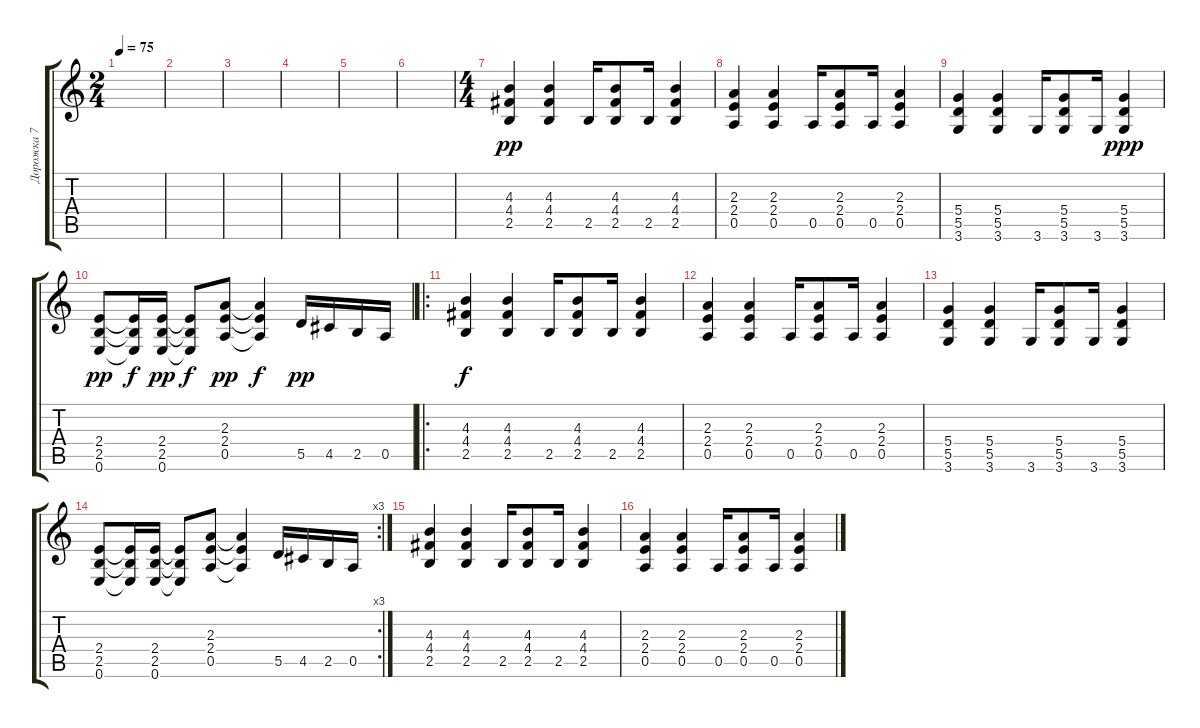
\track ("Дорожка 7" "Дорожка 7") {instrument distortionguitar}
\staff {score tabs}
\tuning (E4 B3 G3 D3 A2 E2) {hide}
\ts (2 4)
\tempo 75
\clef g2
\ks c
|
|
|
|
|
|
\ts (4 4)
(4.3 4.4 2.5).4{dy pp} (4.3 4.4 2.5).4 2.5.16 (4.3 4.4 2.5).8 2.5.16 (4.3 4.4 2.5).4 |
(2.3 2.4 0.5).4 (2.3 2.4 0.5).4 0.5.16 (2.3 2.4 0.5).8 0.5.16 (2.3 2.4 0.5).4 |
(5.4 5.5 3.6).4 (5.4 5.5 3.6).4 3.6.16 (5.4 5.5 3.6).8 3.6.16 (5.4 5.5 3.6).4{dy ppp} |
(2.4 2.5 0.6).8{dy pp} (2.4{t} 2.5{t} 0.6{t}).16{dy f} (2.4 2.5 0.6).16{dy pp} (2.4{t} 2.5{t} 0.6{t}).8{dy f} (2.3 2.4 0.5).8{dy pp} (2.3{t} 2.4{t} 0.5{t}).4{dy f} 5.5.16{dy pp} 4.5.16 2.5.16 0.5.16 |
\ro
(4.3 4.4 2.5).4{dy f} (4.3 4.4 2.5).4 2.5.16 (4.3 4.4 2.5).8 2.5.16 (4.3 4.4 2.5).4 |
(2.3 2.4 0.5).4 (2.3 2.4 0.5).4 0.5.16 (2.3 2.4 0.5).8 0.5.16 (2.3 2.4 0.5).4 |
(5.4 5.5 3.6).4 (5.4 5.5 3.6).4 3.6.16 (5.4 5.5 3.6).8 3.6.16 (5.4 5.5 3.6).4 |
\rc 3
(2.4 2.5 0.6).8 (2.4{t} 2.5{t} 0.6{t}).16 (2.4 2.5 0.6).16 (2.4{t} 2.5{t} 0.6{t}).8 (2.3 2.4 0.5).8 (2.3{t} 2.4{t} 0.5{t}).4 5.5.16 4.5.16 2.5.16 0.5.16 |
(4.3 4.4 2.5).4 (4.3 4.4 2.5).4 2.5.16 (4.3 4.4 2.5).8 2.5.16 (4.3 4.4 2.5).4 |
(2.3 2.4 0.5).4 (2.3 2.4 0.5).4 0.5.16 (2.3 2.4 0.5).8 0.5.16 (2.3 2.4 0.5).4
